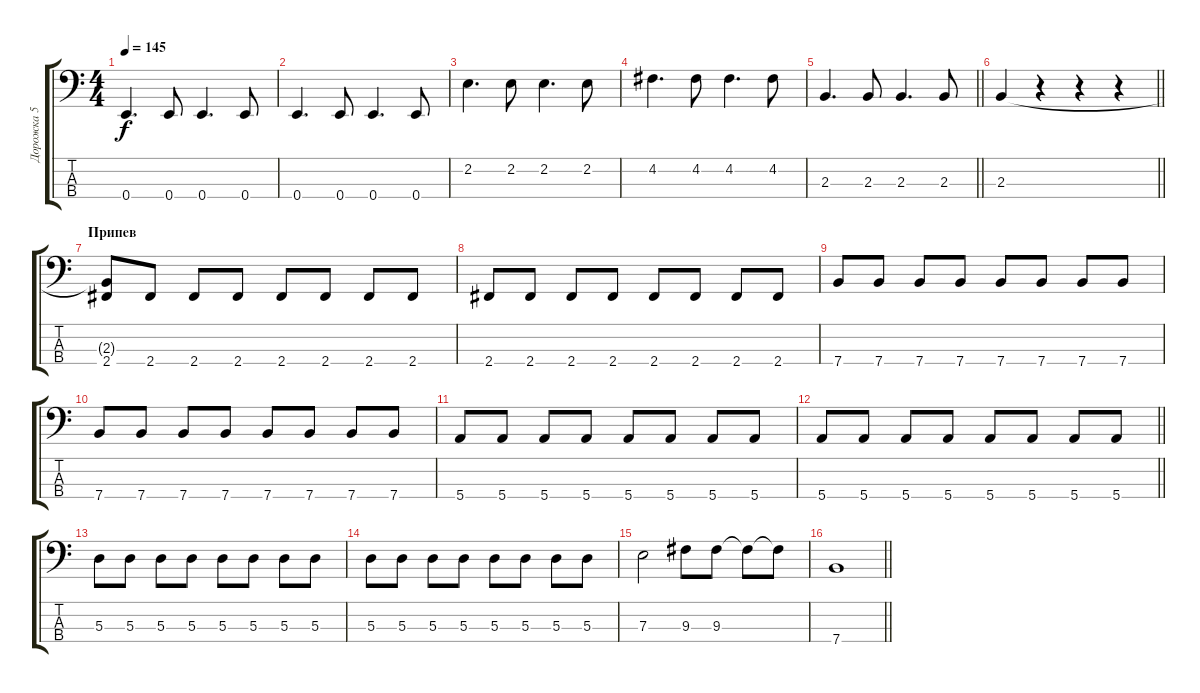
\track ("Дорожка 5" "Дорожка 5") {instrument electricbassfinger}
\staff {score tabs}
\tuning (G2 D2 A1 E1) {hide}
\ts (4 4)
\tempo 145
\clef f4
\ks c
0.4.4{d dy f} 0.4.8 0.4.4{d} 0.4.8 |
0.4.4{d} 0.4.8 0.4.4{d} 0.4.8 |
2.2.4{d} 2.2.8 2.2.4{d} 2.2.8 |
4.2.4{d} 4.2.8 4.2.4{d} 4.2.8 |
\barLineRight lightlight
2.3.4{d} 2.3.8 2.3.4{d} 2.3.8 |
\barLineRight lightlight
2.3.4 r.4 r.4 r.4 |
\section ("" "Припев")
(2.3{t} 2.4).8 2.4.8 2.4.8 2.4.8 2.4.8 2.4.8 2.4.8 2.4.8 |
2.4.8 2.4.8 2.4.8 2.4.8 2.4.8 2.4.8 2.4.8 2.4.8 |
7.4.8 7.4.8 7.4.8 7.4.8 7.4.8 7.4.8 7.4.8 7.4.8 |
7.4.8 7.4.8 7.4.8 7.4.8 7.4.8 7.4.8 7.4.8 7.4.8 |
5.4.8 5.4.8 5.4.8 5.4.8 5.4.8 5.4.8 5.4.8 5.4.8 |
\barLineRight lightlight
5.4.8 5.4.8 5.4.8 5.4.8 5.4.8 5.4.8 5.4.8 5.4.8 |
5.3.8 5.3.8 5.3.8 5.3.8 5.3.8 5.3.8 5.3.8 5.3.8 |
5.3.8 5.3.8 5.3.8 5.3.8 5.3.8 5.3.8 5.3.8 5.3.8 |
7.3.2 9.3.8 9.3.8 9.3{t}.8 9.3{t}.8 |
\barLineRight lightlight
7.4.1
